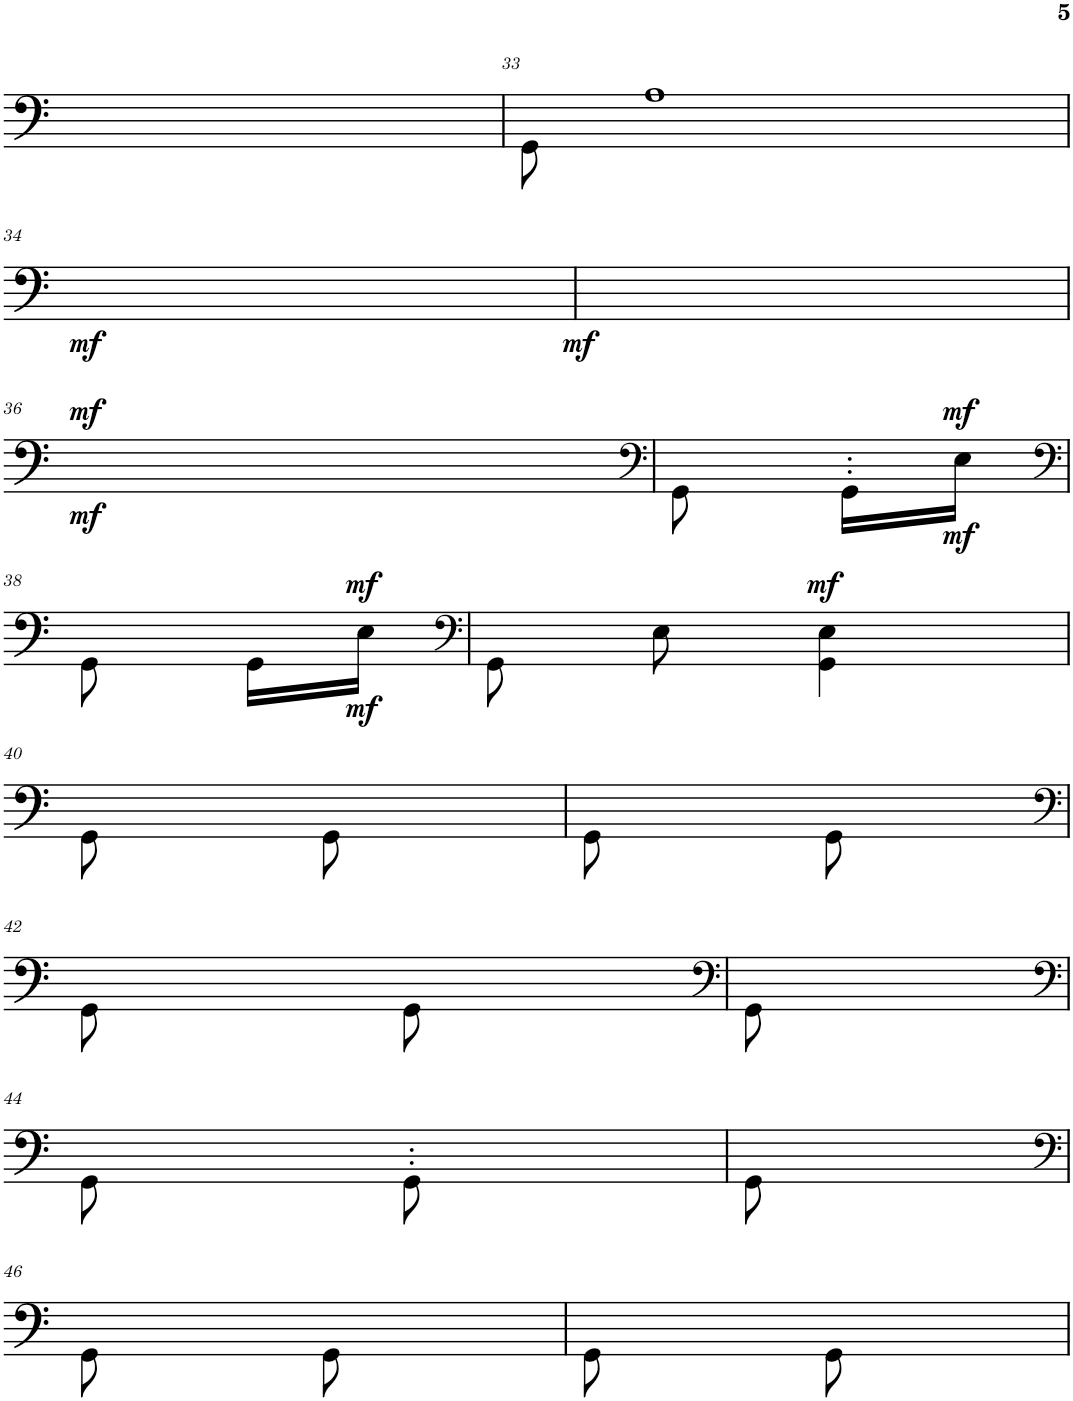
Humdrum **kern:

**kern	**dynam
*part1	*part1
*staff1	*staff1
*I"Voice	*
*I'V	*
!!LO:PB:g=z
*clefF4	*
*k[]	*
=32X2	=32X2
1ryy	.
=33	=33
8GG\	.
[2..A	.
!!LO:LB:g=z
=34	=34
*clefX	*
!	!LO:DY:b
1ryy	mf
8A]	.
=35	=35
!	!LO:DY:b
1ryy	mf
!!LO:LB:g=z
=36	=36
!	!LO:DY:a
!	!LO:DY:n=1:b
1ryy	mf mf
=37	=37
*clefF4	*
8GG\	.
16GG''\LL	.
!	!LO:DY:a
!	!LO:DY:n=1:b
16E\JJ	mf mf
!!LO:LB:g=z
=38	=38
*clefF4	*
8GG\	.
16GG\LL	.
!	!LO:DY:a
!	!LO:DY:n=1:b
16E\JJ	mf mf
=39	=39
*clefF4	*
8GG\	.
8E\	.
!	!LO:DY:a
4GG\ 4E\	mf
!!LO:LB:g=z
=40	=40
8GG\	.
8GG\	.
=41	=41
8GG\	.
8GG\	.
!!LO:LB:g=z
=42	=42
*clefF4	*
8GG\	.
8GG\	.
=43	=43
*clefF4	*
8GG\	.
!!LO:LB:g=z
=44	=44
*clefF4	*
8GG\	.
8GG''\	.
=45	=45
8GG\	.
!!LO:LB:g=z
=46	=46
*clefF4	*
8GG\	.
8GG\	.
=47	=47
8GG\	.
8GG\	.
=	=
*-	*-
